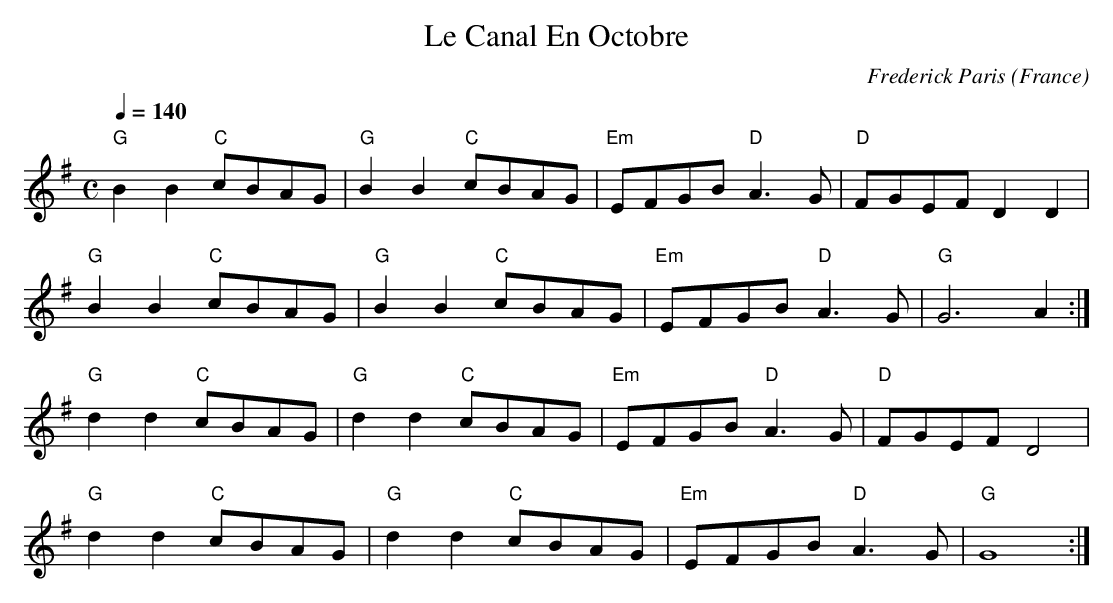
X:1
T: Canal En Octobre, Le
C: Frederick Paris
O: France
M: C
K: G
L: 1/4
Q: 140
"G" B B "C" c/B/A/G/ | "G" B B "C" c/B/A/G/ | "Em" E/F/G/B/ "D" A>G |\
"D" F/G/E/F/ D D |
"G" B B "C" c/B/A/G/ | "G" B B "C" c/B/A/G/ | "Em" E/F/G/B/ "D" A>G |\
"G" G3 A :|
"G" d d "C" c/B/A/G/ | "G" d d "C" c/B/A/G/ | "Em" E/F/G/B/ "D" A>G |\
"D" F/G/E/F/ D2 |
"G" d d "C" c/B/A/G/ | "G" d d "C" c/B/A/G/ |\
"Em" E/F/G/B/ "D" A>G | "G" G4 :|
